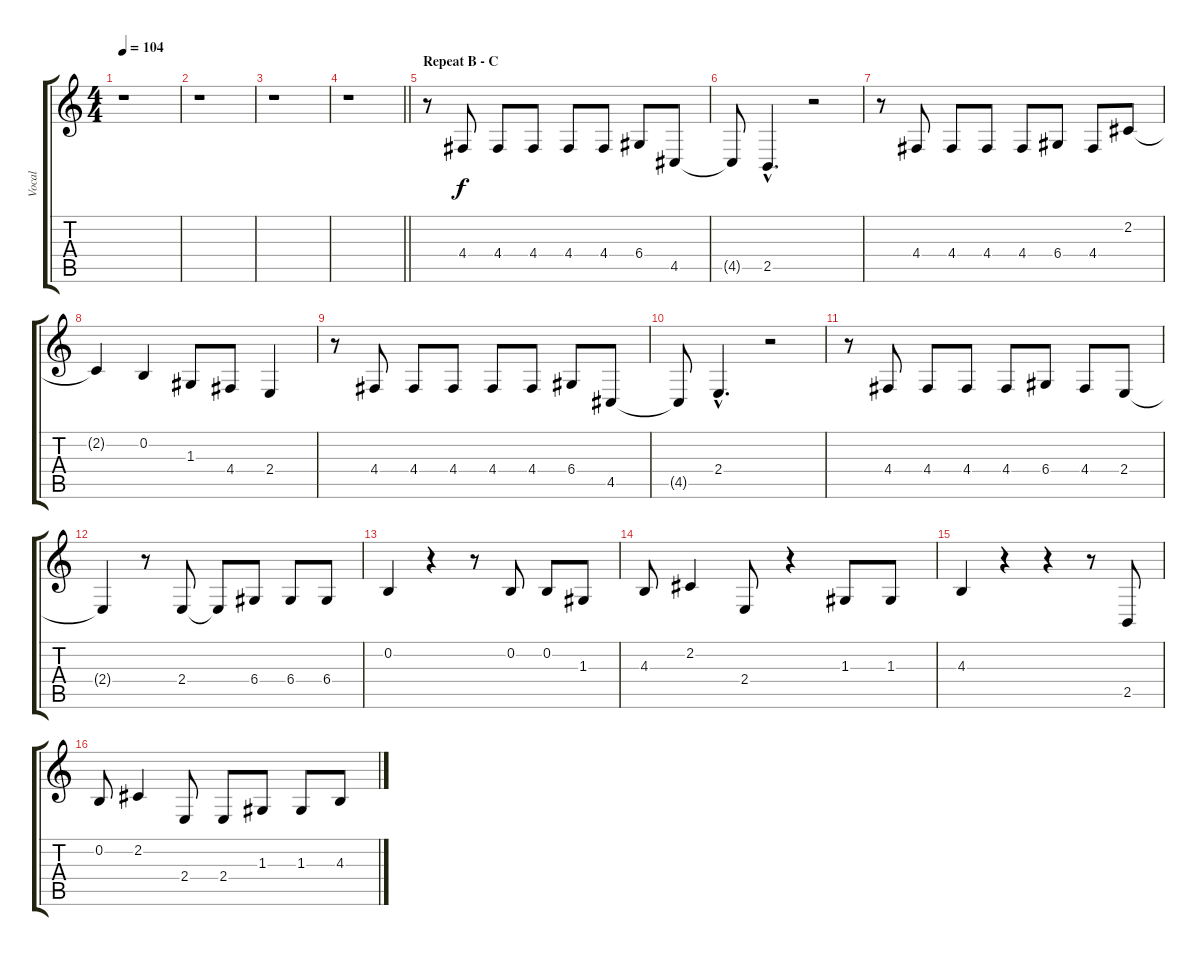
\track ("Vocal" "Vocal") {instrument baritonesax}
\staff {score tabs}
\tuning (E4 B3 G3 D3 A2 E2) {hide}
\ts (4 4)
\tempo 104
\clef g2
\ks c
r.1{dy f} |
r.1 |
r.1 |
\barLineRight lightlight
r.1 |
\section ("" "Repeat B - C")
r.8 4.4.8 4.4.8 4.4.8 4.4.8 4.4.8 6.4.8 4.5.8 |
4.5{t}.8 2.5{hac}.4{d} r.2 |
r.8 4.4.8 4.4.8 4.4.8 4.4.8 6.4.8 4.4.8 2.2.8 |
2.2{t}.4 0.2.4 1.3.8 4.4.8 2.4.4 |
r.8 4.4.8 4.4.8 4.4.8 4.4.8 4.4.8 6.4.8 4.5.8 |
4.5{t}.8 2.4{hac}.4{d} r.2 |
r.8 4.4.8 4.4.8 4.4.8 4.4.8 6.4.8 4.4.8 2.4.8 |
2.4{t}.4 r.8 2.4.8 2.4{t}.8 6.4.8 6.4.8 6.4.8 |
0.2.4 r.4 r.8 0.2.8 0.2.8 1.3.8 |
4.3.8 2.2.4 2.4.8 r.4 1.3.8 1.3.8 |
4.3.4 r.4 r.4 r.8 2.5.8 |
0.2.8 2.2.4 2.4.8 2.4.8 1.3.8 1.3.8 4.3.8
